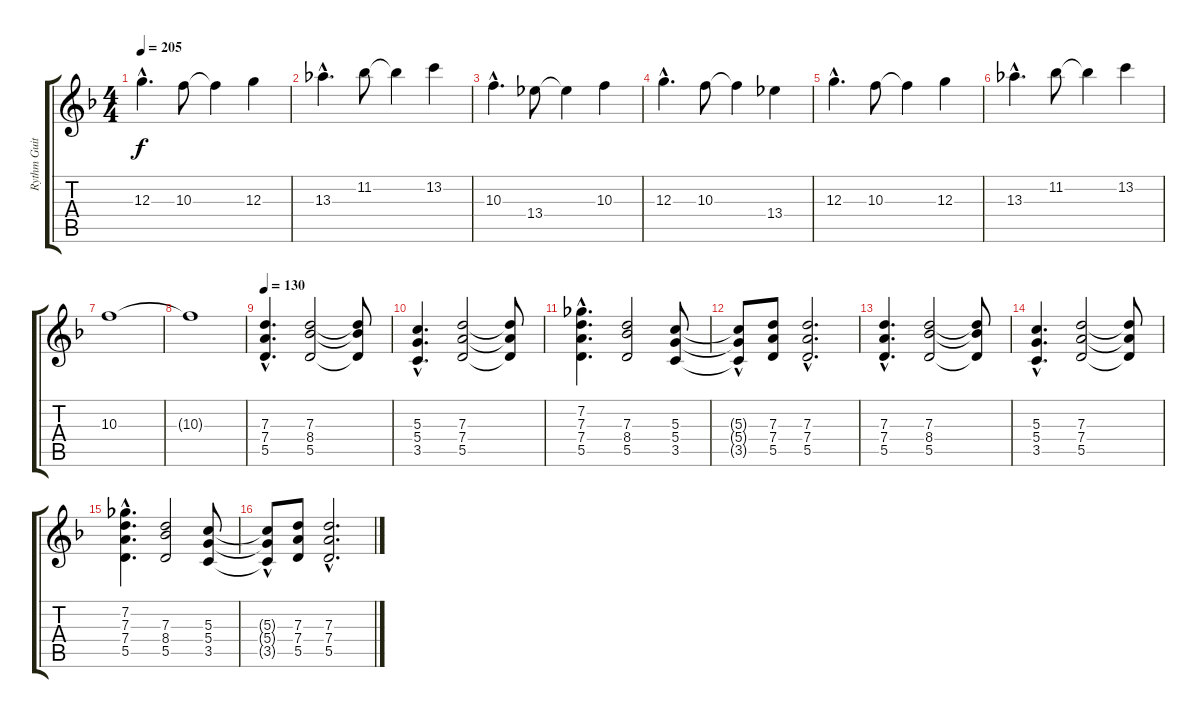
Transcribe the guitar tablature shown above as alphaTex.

\track ("Rythm Guitar 1" "Rythm Guit") {instrument distortionguitar}
\staff {score tabs}
\tuning (E4 B3 G3 D3 A2 E2) {hide}
\ts (4 4)
\tempo 205
\clef g2
\ks f
12.3{hac}.4{d dy f} 10.3.8 10.3{t}.4 12.3.4 |
13.3{hac}.4{d} 11.2.8 11.2{t}.4 13.2.4 |
10.3{hac}.4{d} 13.4.8 13.4{t}.4 10.3.4 |
12.3{hac}.4{d} 10.3.8 10.3{t}.4 13.4.4 |
12.3{hac}.4{d} 10.3.8 10.3{t}.4 12.3.4 |
13.3{hac}.4{d} 11.2.8 11.2{t}.4 13.2.4 |
10.3.1 |
10.3{t}.1 |
\tempo 130
(7.3{hac} 7.4{hac} 5.5{hac}).4{d volume 13 instrument distortionguitar} (7.3 8.4 5.5).2 (7.3{t} 8.4{t} 5.5{t}).8 |
(5.3{hac} 5.4{hac} 3.5{hac}).4{d} (7.3 7.4 5.5).2 (7.3{t} 7.4{t} 5.5{t}).8 |
(7.2{hac} 7.3{hac} 7.4{hac} 5.5{hac}).4{d} (7.3 8.4 5.5).2 (5.3 5.4 3.5).8 |
(5.3{t} 5.4{t} 3.5{hac t}).8 (7.3 7.4 5.5).8 (7.3{hac} 7.4{hac} 5.5{hac}).2{d} |
(7.3{hac} 7.4{hac} 5.5{hac}).4{d} (7.3 8.4 5.5).2 (7.3{t} 8.4{t} 5.5{t}).8 |
(5.3{hac} 5.4{hac} 3.5{hac}).4{d} (7.3 7.4 5.5).2 (7.3{t} 7.4{t} 5.5{t}).8 |
(7.2{hac} 7.3{hac} 7.4{hac} 5.5{hac}).4{d} (7.3 8.4 5.5).2 (5.3 5.4 3.5).8 |
(5.3{t} 5.4{t} 3.5{hac t}).8 (7.3 7.4 5.5).8 (7.3{hac} 7.4{hac} 5.5{hac}).2{d}
